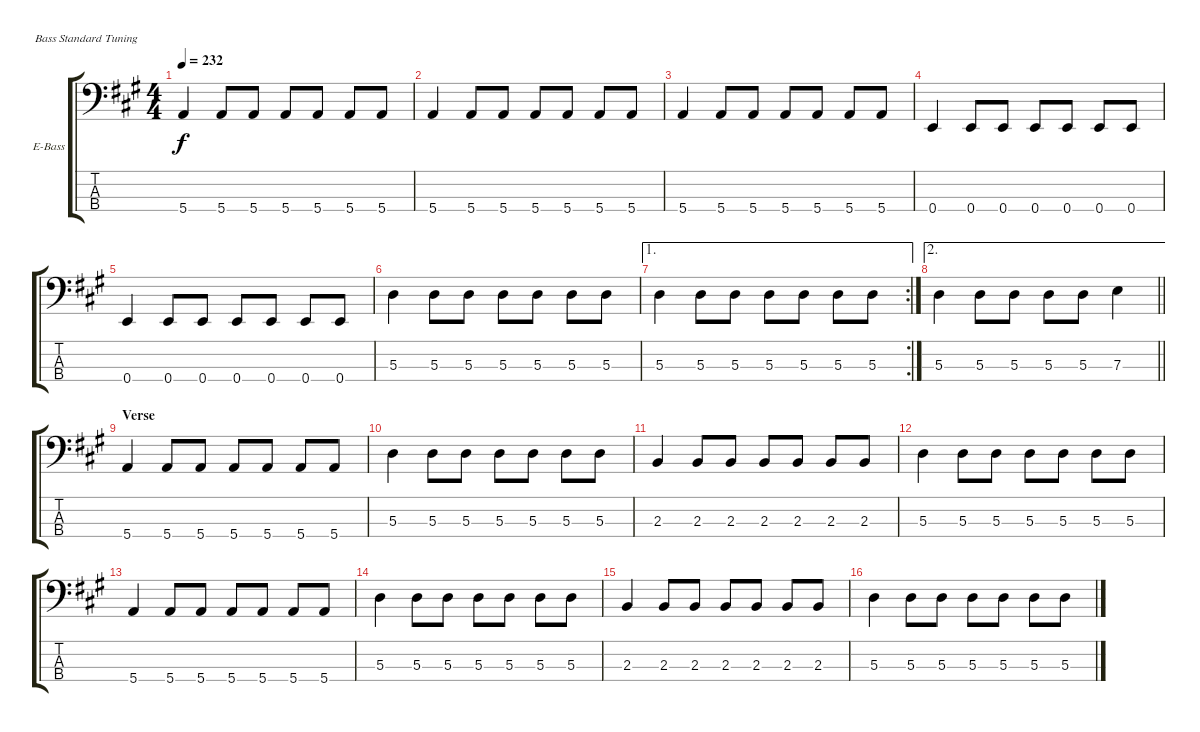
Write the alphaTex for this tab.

\defaultSystemsLayout 4
\bracketExtendMode groupsimilarinstruments
\firstSystemTrackNameOrientation horizontal
\otherSystemsTrackNameOrientation horizontal
\track ("Bass" "E-Bass") {instrument electricbassfinger}
\staff {score tabs}
\tuning (G2 D2 A1 E1)
\ts (4 4)
\tempo 232
\clef f4
\ks a
5.4.4{dy f} 5.4.8 5.4.8 5.4.8 5.4.8 5.4.8 5.4.8 |
5.4.4 5.4.8 5.4.8 5.4.8 5.4.8 5.4.8 5.4.8 |
5.4.4 5.4.8 5.4.8 5.4.8 5.4.8 5.4.8 5.4.8 |
0.4.4 0.4.8 0.4.8 0.4.8 0.4.8 0.4.8 0.4.8 |
0.4.4 0.4.8 0.4.8 0.4.8 0.4.8 0.4.8 0.4.8 |
5.3.4 5.3.8 5.3.8 5.3.8 5.3.8 5.3.8 5.3.8 |
\ae 1
\rc 2
5.3.4 5.3.8 5.3.8 5.3.8 5.3.8 5.3.8 5.3.8 |
\ae 2
\barLineRight lightlight
5.3.4 5.3.8 5.3.8 5.3.8 5.3.8 7.3.4 |
\section ("" "Verse")
5.4.4 5.4.8 5.4.8 5.4.8 5.4.8 5.4.8 5.4.8 |
5.3.4 5.3.8 5.3.8 5.3.8 5.3.8 5.3.8 5.3.8 |
2.3.4 2.3.8 2.3.8 2.3.8 2.3.8 2.3.8 2.3.8 |
5.3.4 5.3.8 5.3.8 5.3.8 5.3.8 5.3.8 5.3.8 |
5.4.4 5.4.8 5.4.8 5.4.8 5.4.8 5.4.8 5.4.8 |
5.3.4 5.3.8 5.3.8 5.3.8 5.3.8 5.3.8 5.3.8 |
2.3.4 2.3.8 2.3.8 2.3.8 2.3.8 2.3.8 2.3.8 |
5.3.4 5.3.8 5.3.8 5.3.8 5.3.8 5.3.8 5.3.8
